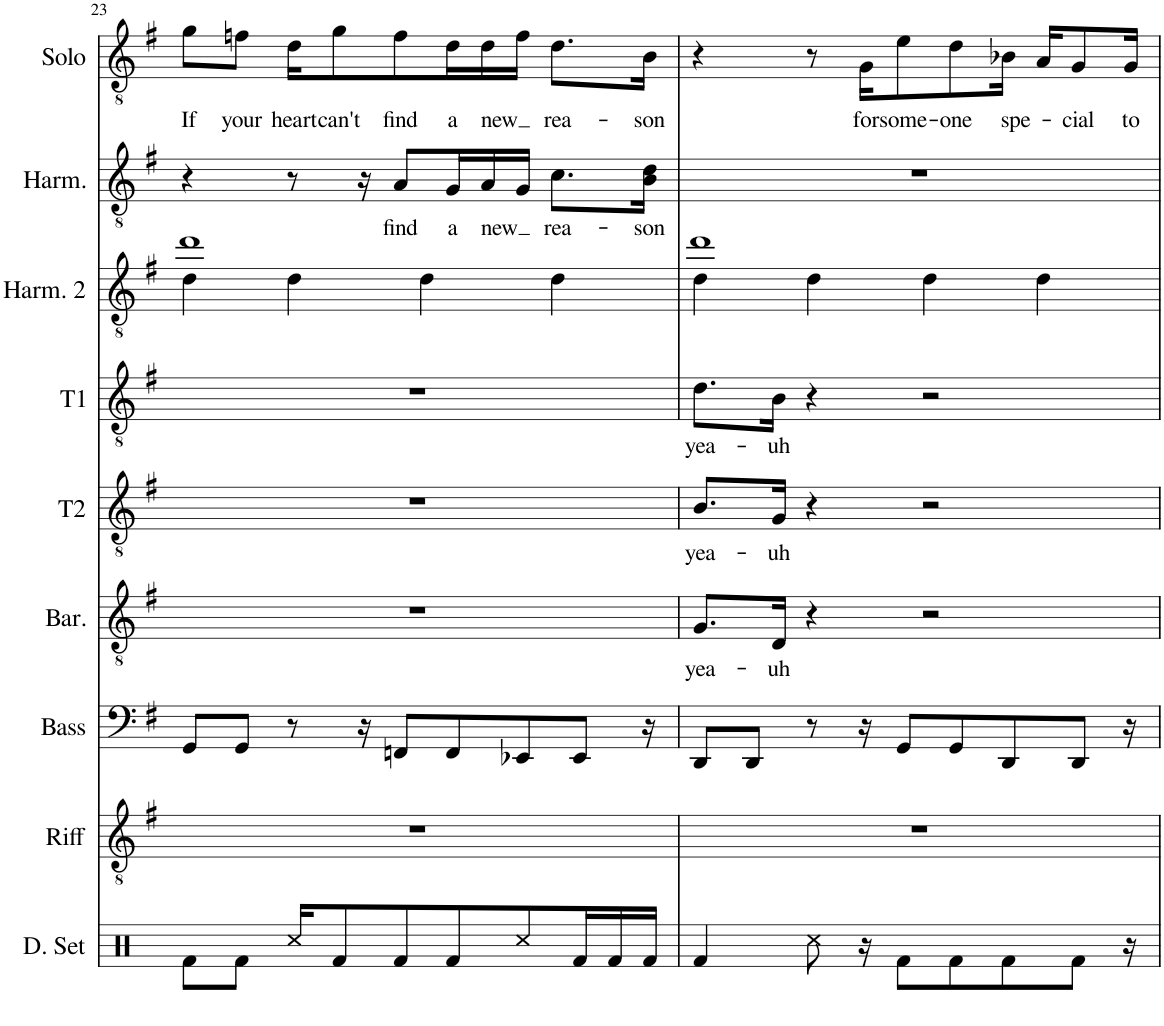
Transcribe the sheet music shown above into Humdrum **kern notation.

**kern	**kern	**kern	**kern	**text	**kern	**text	**kern	**text	**kern	**kern	**text	**kern	**text
*part9	*part8	*part7	*part6	*part6	*part5	*part5	*part4	*part4	*part3	*part2	*part2	*part1	*part1
*staff9	*staff8	*staff7	*staff6	*staff6	*staff5	*staff5	*staff4	*staff4	*staff3	*staff2	*staff2	*staff1	*staff1
*I"Drumset	*I"Riff	*I"Bass	*I"Baritone	*	*I"Tenor II	*	*I"Tenor I	*	*I"Harmony II	*I"Harmony I	*	*I"Solo	*
*I'D. Set	*I'Riff	*I'Bass	*I'Bar.	*	*I'T2	*	*I'T1	*	*I'Harm. 2	*I'Harm.	*	*I'Solo	*
!!LO:PB:g=z
*clefX	*clefGv2	*clefF4	*clefGv2	*	*clefGv2	*	*clefGv2	*	*clefGv2	*clefGv2	*	*clefGv2	*
*k[]	*k[f#]	*k[f#]	*k[f#]	*	*k[f#]	*	*k[f#]	*	*k[f#]	*k[f#]	*	*k[f#]	*
*M4/4	*M4/4	*M4/4	*M4/4	*	*M4/4	*	*M4/4	*	*M4/4	*M4/4	*	*M4/4	*
=23	=23	=23	=23	=23	=23	=23	=23	=23	=23	=23	=23	=23	=23
*	*	*	*	*	*	*	*	*	*^	*	*	*	*
!	!	!	!	!	!	!	!	!	!	!	!	!	!	!LO:LY:b
8Rf\L	1r	8GG/L	1r	.	1r	.	1r	.	1dd	4d\	4r	.	8g\L	If
!	!	!	!	!	!	!	!	!	!	!	!	!	!	!LO:LY:b
8Rf\J	.	8GG/J	.	.	.	.	.	.	.	.	.	.	8fn\J	your
!	!	!	!	!	!	!	!	!	!	!	!	!	!	!LO:LY:b
16Rcc/KL	.	8r	.	.	.	.	.	.	.	4d\	8r	.	16d\KL	heart
!	!	!	!	!	!	!	!	!	!	!	!	!	!	!LO:LY:b
8Rf/	.	.	.	.	.	.	.	.	.	.	.	.	8g\	can't
.	.	16r	.	.	.	.	.	.	.	.	16r	.	.	.
!	!	!	!	!	!	!	!	!	!	!	!	!LO:LY:b	!	!LO:LY:b
8Rf/	.	8FFn/L	.	.	.	.	.	.	.	.	8A/L	find	8f\	find
.	.	.	.	.	.	.	.	.	.	4d\	.	.	.	.
!	!	!	!	!	!	!	!	!	!	!	!	!LO:LY:b	!	!LO:LY:b
8Rf/	.	8FF/	.	.	.	.	.	.	.	.	16G/L	a	16d\L	a
!	!	!	!	!	!	!	!	!	!	!	!	!LO:LY:b	!	!LO:LY:b
.	.	.	.	.	.	.	.	.	.	.	16A/	new	16d\	new
8Rcc/	.	8EE-X/	.	.	.	.	.	.	.	.	16G/JJ	.	16f\JJ	.
!	!	!	!	!	!	!	!	!	!	!	!	!LO:LY:b	!	!LO:LY:b
.	.	.	.	.	.	.	.	.	.	4d\	8.c\L	rea-	8.d\L	rea-
16Rf/L	.	8EE-/J	.	.	.	.	.	.	.	.	.	.	.	.
16Rf/	.	.	.	.	.	.	.	.	.	.	.	.	.	.
!	!	!	!	!	!	!	!	!	!	!	!	!LO:LY:b	!	!LO:LY:b
16Rf/JJ	.	16r	.	.	.	.	.	.	.	.	16B\ 16d\Jk	-son	16B\Jk	-son
=24	=24	=24	=24	=24	=24	=24	=24	=24	=24	=24	=24	=24	=24	=24
!	!	!	!	!LO:LY:b	!	!LO:LY:b	!	!LO:LY:b	!	!	!	!	!	!
4Rf/	1r	8DD/L	8.G/L	yea-	8.B/L	yea-	8.d\L	yea-	1dd	4d\	1r	.	4r	.
.	.	8DD/J	.	.	.	.	.	.	.	.	.	.	.	.
!	!	!	!	!LO:LY:b	!	!LO:LY:b	!	!LO:LY:b	!	!	!	!	!	!
.	.	.	16D/Jk	-uh	16G/Jk	-uh	16B\Jk	-uh	.	.	.	.	.	.
8Rcc\	.	8r	4r	.	4r	.	4r	.	.	4d\	.	.	8r	.
!	!	!	!	!	!	!	!	!	!	!	!	!	!	!LO:LY:b
16r	.	16r	.	.	.	.	.	.	.	.	.	.	16G\KL	for
!	!	!	!	!	!	!	!	!	!	!	!	!	!	!LO:LY:b
8Rf\L	.	8GG/L	.	.	.	.	.	.	.	.	.	.	8e\	some-
.	.	.	2r	.	2r	.	2r	.	.	4d\	.	.	.	.
!	!	!	!	!	!	!	!	!	!	!	!	!	!	!LO:LY:b
8Rf\	.	8GG/	.	.	.	.	.	.	.	.	.	.	8d\	-one
!	!	!	!	!	!	!	!	!	!	!	!	!	!	!LO:LY:b
8Rf\	.	8DD/	.	.	.	.	.	.	.	.	.	.	16B-X\Jk	spe-
.	.	.	.	.	.	.	.	.	.	4d\	.	.	16A/KL	.
!	!	!	!	!	!	!	!	!	!	!	!	!	!	!LO:LY:b
8Rf\J	.	8DD/J	.	.	.	.	.	.	.	.	.	.	8G/	-cial
!	!	!	!	!	!	!	!	!	!	!	!	!	!	!LO:LY:b
16r	.	16r	.	.	.	.	.	.	.	.	.	.	16G/Jk	to
*	*	*	*	*	*	*	*	*	*v	*v	*	*	*	*
=	=	=	=	=	=	=	=	=	=	=	=	=	=
*-	*-	*-	*-	*-	*-	*-	*-	*-	*-	*-	*-	*-	*-
